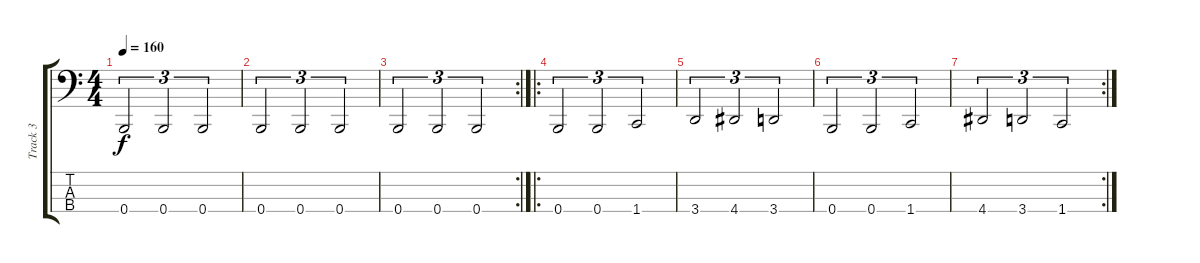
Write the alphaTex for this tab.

\track ("Track 3" "Track 3") {instrument electricbassfinger}
\staff {score tabs}
\tuning (E2 B1 Gb1 B0) {hide}
\ts (4 4)
\tempo 160
\clef f4
\ks c
0.4.2{tu (3 2) dy f} 0.4.2{tu (3 2)} 0.4.2{tu (3 2)} |
0.4.2{tu (3 2)} 0.4.2{tu (3 2)} 0.4.2{tu (3 2)} |
\rc 2
0.4.2{tu (3 2)} 0.4.2{tu (3 2)} 0.4.2{tu (3 2)} |
\ro
0.4.2{tu (3 2)} 0.4.2{tu (3 2)} 1.4.2{tu (3 2)} |
3.4.2{tu (3 2)} 4.4.2{tu (3 2)} 3.4.2{tu (3 2)} |
0.4.2{tu (3 2)} 0.4.2{tu (3 2)} 1.4.2{tu (3 2)} |
\rc 2
4.4.2{tu (3 2)} 3.4.2{tu (3 2)} 1.4.2{tu (3 2)}
